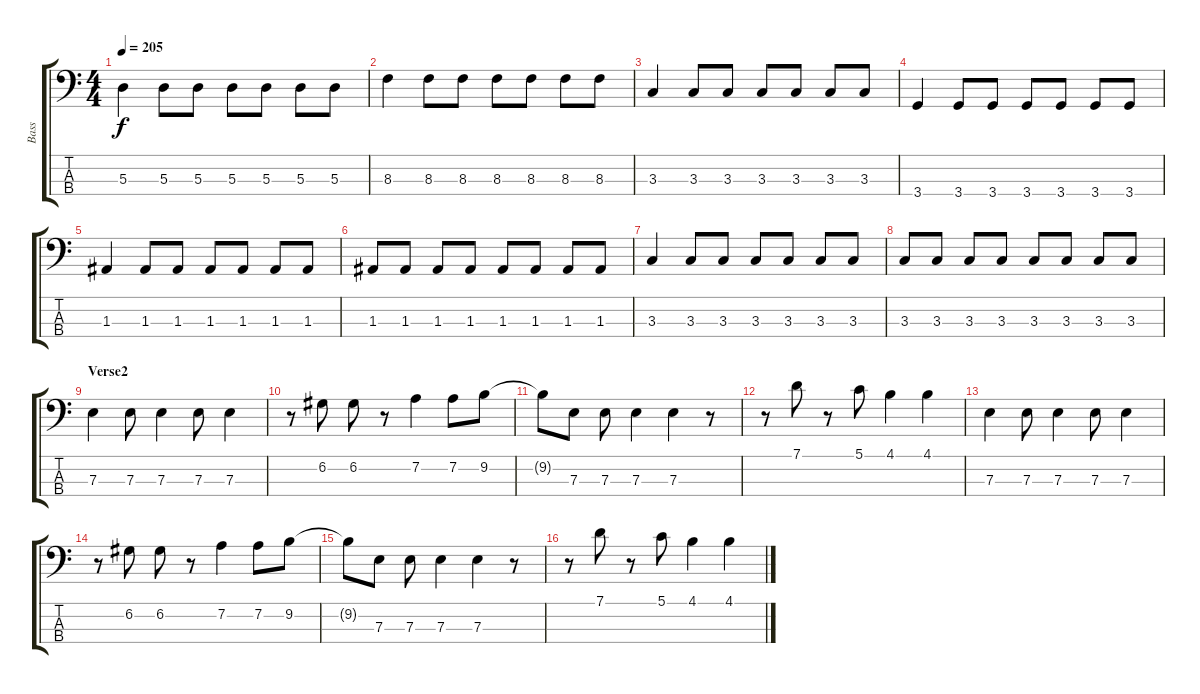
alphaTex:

\track ("Bass" "Bass") {instrument electricbassfinger}
\staff {score tabs}
\tuning (G2 D2 A1 E1) {hide}
\ts (4 4)
\tempo 205
\clef f4
\ks c
5.3.4{dy f} 5.3.8 5.3.8 5.3.8 5.3.8 5.3.8 5.3.8 |
8.3.4 8.3.8 8.3.8 8.3.8 8.3.8 8.3.8 8.3.8 |
3.3.4 3.3.8 3.3.8 3.3.8 3.3.8 3.3.8 3.3.8 |
3.4.4 3.4.8 3.4.8 3.4.8 3.4.8 3.4.8 3.4.8 |
1.3.4 1.3.8 1.3.8 1.3.8 1.3.8 1.3.8 1.3.8 |
1.3.8 1.3.8 1.3.8 1.3.8 1.3.8 1.3.8 1.3.8 1.3.8 |
3.3.4 3.3.8 3.3.8 3.3.8 3.3.8 3.3.8 3.3.8 |
3.3.8 3.3.8 3.3.8 3.3.8 3.3.8 3.3.8 3.3.8 3.3.8 |
\section ("" "Verse2")
7.3.4 7.3.8 7.3.4 7.3.8 7.3.4 |
r.8 6.2.8 6.2.8 r.8 7.2.4 7.2.8 9.2.8 |
9.2{t}.8 7.3.8 7.3.8 7.3.4 7.3.4 r.8 |
r.8 7.1.8 r.8 5.1.8 4.1.4 4.1.4 |
7.3.4 7.3.8 7.3.4 7.3.8 7.3.4 |
r.8 6.2.8 6.2.8 r.8 7.2.4 7.2.8 9.2.8 |
9.2{t}.8 7.3.8 7.3.8 7.3.4 7.3.4 r.8 |
r.8 7.1.8 r.8 5.1.8 4.1.4 4.1.4
